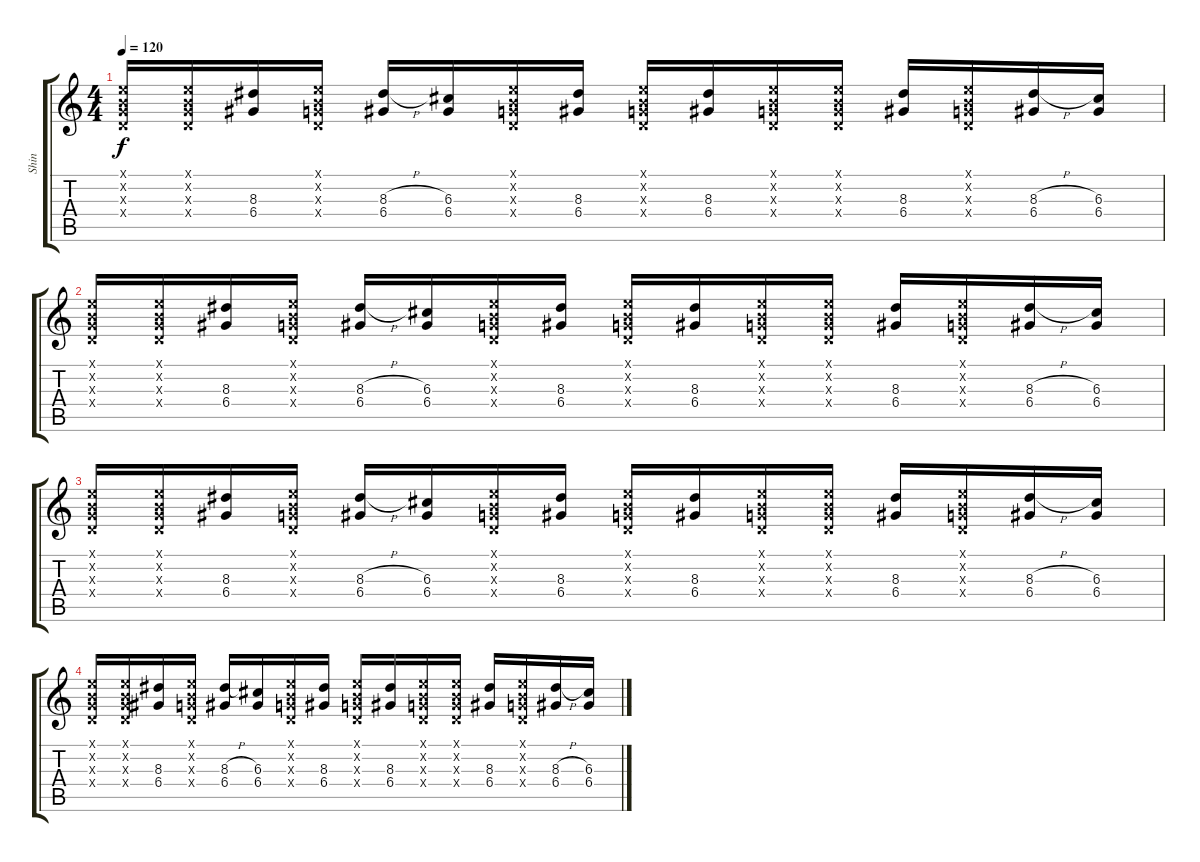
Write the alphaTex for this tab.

\track ("Shin" "Shin") {instrument distortionguitar}
\staff {score tabs}
\tuning (E4 B3 G3 D3 A2 E2) {hide}
\ts (4 4)
\tempo 120
\clef g2
\ks c
(0.1{x} 0.2{x} 0.3{x} 0.4{x}).16{dy f} (0.1{x} 0.2{x} 0.3{x} 0.4{x}).16 (8.3 6.4).16 (0.1{x} 0.2{x} 0.3{x} 0.4{x}).16 (8.3{h} 6.4).16 (6.3 6.4).16 (0.1{x} 0.2{x} 0.3{x} 0.4{x}).16 (8.3 6.4).16 (0.1{x} 0.2{x} 0.3{x} 0.4{x}).16 (8.3 6.4).16 (0.1{x} 0.2{x} 0.3{x} 0.4{x}).16 (0.1{x} 0.2{x} 0.3{x} 0.4{x}).16 (8.3 6.4).16 (0.1{x} 0.2{x} 0.3{x} 0.4{x}).16 (8.3{h} 6.4).16 (6.3 6.4).16 |
(0.1{x} 0.2{x} 0.3{x} 0.4{x}).16 (0.1{x} 0.2{x} 0.3{x} 0.4{x}).16 (8.3 6.4).16 (0.1{x} 0.2{x} 0.3{x} 0.4{x}).16 (8.3{h} 6.4).16 (6.3 6.4).16 (0.1{x} 0.2{x} 0.3{x} 0.4{x}).16 (8.3 6.4).16 (0.1{x} 0.2{x} 0.3{x} 0.4{x}).16 (8.3 6.4).16 (0.1{x} 0.2{x} 0.3{x} 0.4{x}).16 (0.1{x} 0.2{x} 0.3{x} 0.4{x}).16 (8.3 6.4).16 (0.1{x} 0.2{x} 0.3{x} 0.4{x}).16 (8.3{h} 6.4).16 (6.3 6.4).16 |
(0.1{x} 0.2{x} 0.3{x} 0.4{x}).16 (0.1{x} 0.2{x} 0.3{x} 0.4{x}).16 (8.3 6.4).16 (0.1{x} 0.2{x} 0.3{x} 0.4{x}).16 (8.3{h} 6.4).16 (6.3 6.4).16 (0.1{x} 0.2{x} 0.3{x} 0.4{x}).16 (8.3 6.4).16 (0.1{x} 0.2{x} 0.3{x} 0.4{x}).16 (8.3 6.4).16 (0.1{x} 0.2{x} 0.3{x} 0.4{x}).16 (0.1{x} 0.2{x} 0.3{x} 0.4{x}).16 (8.3 6.4).16 (0.1{x} 0.2{x} 0.3{x} 0.4{x}).16 (8.3{h} 6.4).16 (6.3 6.4).16 |
(0.1{x} 0.2{x} 0.3{x} 0.4{x}).16 (0.1{x} 0.2{x} 0.3{x} 0.4{x}).16 (8.3 6.4).16 (0.1{x} 0.2{x} 0.3{x} 0.4{x}).16 (8.3{h} 6.4).16 (6.3 6.4).16 (0.1{x} 0.2{x} 0.3{x} 0.4{x}).16 (8.3 6.4).16 (0.1{x} 0.2{x} 0.3{x} 0.4{x}).16 (8.3 6.4).16 (0.1{x} 0.2{x} 0.3{x} 0.4{x}).16 (0.1{x} 0.2{x} 0.3{x} 0.4{x}).16 (8.3 6.4).16 (0.1{x} 0.2{x} 0.3{x} 0.4{x}).16 (8.3{h} 6.4).16 (6.3 6.4).16
